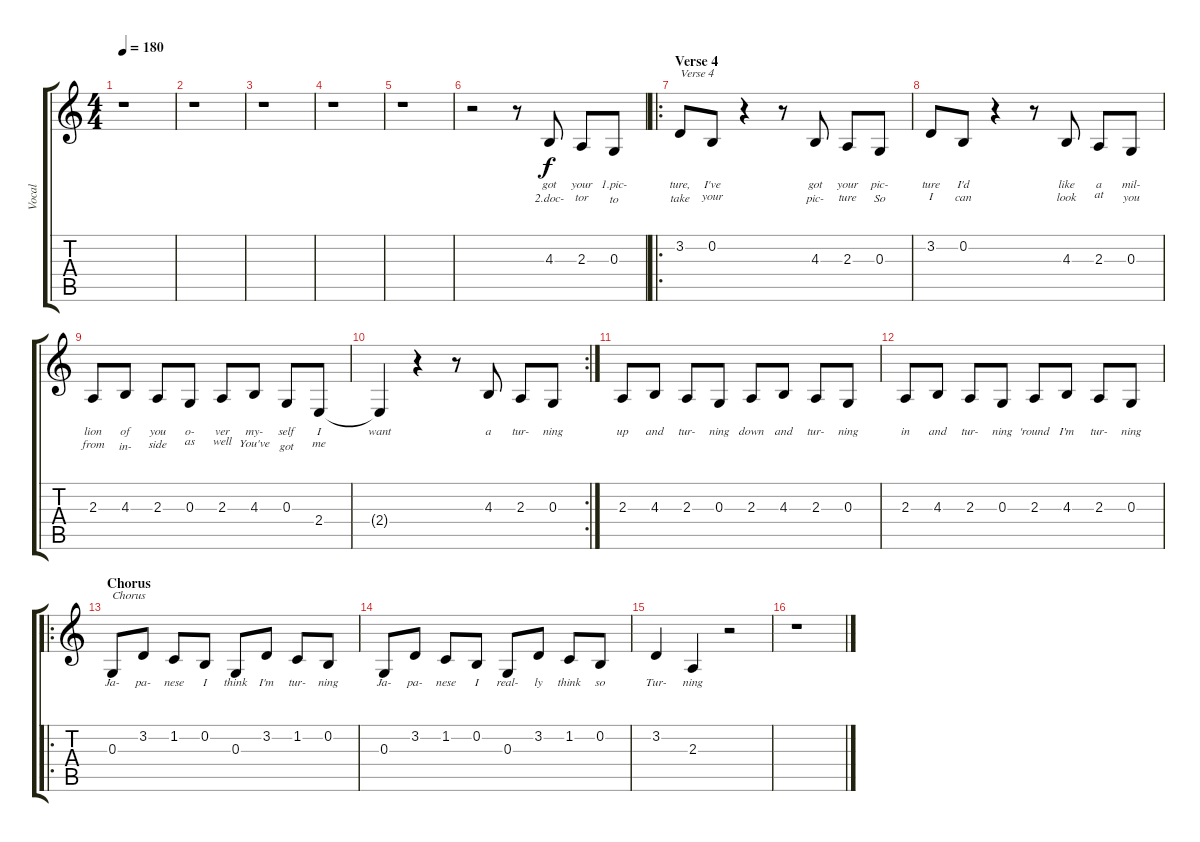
\track ("Vocal" "Vocal") {instrument lead2sawtooth}
\staff {score tabs}
\tuning (E4 B3 G3 D3 A2 E2) {hide}
\ts (4 4)
\tempo 180
\clef g2
\ks c
r.1{dy f} |
r.1 |
r.1 |
r.1 |
r.1 |
r.2 r.8 4.3.8{lyrics (0 "got") lyrics (1 "2.doc-") lyrics (2 "") lyrics (3 "") lyrics (4 "")} 2.3.8{lyrics (0 "your") lyrics (1 "tor") lyrics (2 "") lyrics (3 "") lyrics (4 "")} 0.3.8{lyrics (0 "1.pic-") lyrics (1 "to") lyrics (2 "") lyrics (3 "") lyrics (4 "")} |
\ro
\section ("" "Verse 4")
3.2.8{txt "Verse 4" lyrics (0 "ture,") lyrics (1 "take") lyrics (2 "") lyrics (3 "") lyrics (4 "")} 0.2.8{lyrics (0 "I've") lyrics (1 "your") lyrics (2 "") lyrics (3 "") lyrics (4 "")} r.4 r.8 4.3.8{lyrics (0 "got") lyrics (1 "pic-") lyrics (2 "") lyrics (3 "") lyrics (4 "")} 2.3.8{lyrics (0 "your") lyrics (1 "ture") lyrics (2 "") lyrics (3 "") lyrics (4 "")} 0.3.8{lyrics (0 "pic-") lyrics (1 "So") lyrics (2 "") lyrics (3 "") lyrics (4 "")} |
3.2.8{lyrics (0 "ture") lyrics (1 "I") lyrics (2 "") lyrics (3 "") lyrics (4 "")} 0.2.8{lyrics (0 "I'd") lyrics (1 "can") lyrics (2 "") lyrics (3 "") lyrics (4 "")} r.4 r.8 4.3.8{lyrics (0 "like") lyrics (1 "look") lyrics (2 "") lyrics (3 "") lyrics (4 "")} 2.3.8{lyrics (0 "a") lyrics (1 "at") lyrics (2 "") lyrics (3 "") lyrics (4 "")} 0.3.8{lyrics (0 "mil-") lyrics (1 "you") lyrics (2 "") lyrics (3 "") lyrics (4 "")} |
2.3.8{lyrics (0 "lion") lyrics (1 "from") lyrics (2 "") lyrics (3 "") lyrics (4 "")} 4.3.8{lyrics (0 "of") lyrics (1 "in-") lyrics (2 "") lyrics (3 "") lyrics (4 "")} 2.3.8{lyrics (0 "you") lyrics (1 "side") lyrics (2 "") lyrics (3 "") lyrics (4 "")} 0.3.8{lyrics (0 "o-") lyrics (1 "as") lyrics (2 "") lyrics (3 "") lyrics (4 "")} 2.3.8{lyrics (0 "ver") lyrics (1 "well") lyrics (2 "") lyrics (3 "") lyrics (4 "")} 4.3.8{lyrics (0 "my-") lyrics (1 "You've") lyrics (2 "") lyrics (3 "") lyrics (4 "")} 0.3.8{lyrics (0 "self") lyrics (1 "got") lyrics (2 "") lyrics (3 "") lyrics (4 "")} 2.4.8{lyrics (0 "I") lyrics (1 "me") lyrics (2 "") lyrics (3 "") lyrics (4 "")} |
\rc 2
2.4{t}.4{lyrics (0 "want") lyrics (1 "") lyrics (2 "") lyrics (3 "") lyrics (4 "")} r.4 r.8 4.3.8{lyrics (0 "a") lyrics (1 "") lyrics (2 "") lyrics (3 "") lyrics (4 "")} 2.3.8{lyrics (0 "tur-") lyrics (1 "") lyrics (2 "") lyrics (3 "") lyrics (4 "")} 0.3.8{lyrics (0 "ning") lyrics (1 "") lyrics (2 "") lyrics (3 "") lyrics (4 "")} |
2.3.8{lyrics (0 "up") lyrics (1 "") lyrics (2 "") lyrics (3 "") lyrics (4 "")} 4.3.8{lyrics (0 "and") lyrics (1 "") lyrics (2 "") lyrics (3 "") lyrics (4 "")} 2.3.8{lyrics (0 "tur-") lyrics (1 "") lyrics (2 "") lyrics (3 "") lyrics (4 "")} 0.3.8{lyrics (0 "ning") lyrics (1 "") lyrics (2 "") lyrics (3 "") lyrics (4 "")} 2.3.8{lyrics (0 "down") lyrics (1 "") lyrics (2 "") lyrics (3 "") lyrics (4 "")} 4.3.8{lyrics (0 "and") lyrics (1 "") lyrics (2 "") lyrics (3 "") lyrics (4 "")} 2.3.8{lyrics (0 "tur-") lyrics (1 "") lyrics (2 "") lyrics (3 "") lyrics (4 "")} 0.3.8{lyrics (0 "ning") lyrics (1 "") lyrics (2 "") lyrics (3 "") lyrics (4 "")} |
2.3.8{lyrics (0 "in") lyrics (1 "") lyrics (2 "") lyrics (3 "") lyrics (4 "")} 4.3.8{lyrics (0 "and") lyrics (1 "") lyrics (2 "") lyrics (3 "") lyrics (4 "")} 2.3.8{lyrics (0 "tur-") lyrics (1 "") lyrics (2 "") lyrics (3 "") lyrics (4 "")} 0.3.8{lyrics (0 "ning") lyrics (1 "") lyrics (2 "") lyrics (3 "") lyrics (4 "")} 2.3.8{lyrics (0 "'round") lyrics (1 "") lyrics (2 "") lyrics (3 "") lyrics (4 "")} 4.3.8{lyrics (0 "I'm") lyrics (1 "") lyrics (2 "") lyrics (3 "") lyrics (4 "")} 2.3.8{lyrics (0 "tur-") lyrics (1 "") lyrics (2 "") lyrics (3 "") lyrics (4 "")} 0.3.8{lyrics (0 "ning") lyrics (1 "") lyrics (2 "") lyrics (3 "") lyrics (4 "")} |
\ro
\section ("" "Chorus")
0.3.8{txt "Chorus" lyrics (0 "Ja-") lyrics (1 "") lyrics (2 "") lyrics (3 "") lyrics (4 "")} 3.2.8{lyrics (0 "pa-") lyrics (1 "") lyrics (2 "") lyrics (3 "") lyrics (4 "")} 1.2.8{lyrics (0 "nese") lyrics (1 "") lyrics (2 "") lyrics (3 "") lyrics (4 "")} 0.2.8{lyrics (0 "I") lyrics (1 "") lyrics (2 "") lyrics (3 "") lyrics (4 "")} 0.3.8{lyrics (0 "think") lyrics (1 "") lyrics (2 "") lyrics (3 "") lyrics (4 "")} 3.2.8{lyrics (0 "I'm") lyrics (1 "") lyrics (2 "") lyrics (3 "") lyrics (4 "")} 1.2.8{lyrics (0 "tur-") lyrics (1 "") lyrics (2 "") lyrics (3 "") lyrics (4 "")} 0.2.8{lyrics (0 "ning") lyrics (1 "") lyrics (2 "") lyrics (3 "") lyrics (4 "")} |
0.3.8{lyrics (0 "Ja-") lyrics (1 "") lyrics (2 "") lyrics (3 "") lyrics (4 "")} 3.2.8{lyrics (0 "pa-") lyrics (1 "") lyrics (2 "") lyrics (3 "") lyrics (4 "")} 1.2.8{lyrics (0 "nese") lyrics (1 "") lyrics (2 "") lyrics (3 "") lyrics (4 "")} 0.2.8{lyrics (0 "I") lyrics (1 "") lyrics (2 "") lyrics (3 "") lyrics (4 "")} 0.3.8{lyrics (0 "real-") lyrics (1 "") lyrics (2 "") lyrics (3 "") lyrics (4 "")} 3.2.8{lyrics (0 "ly") lyrics (1 "") lyrics (2 "") lyrics (3 "") lyrics (4 "")} 1.2.8{lyrics (0 "think") lyrics (1 "") lyrics (2 "") lyrics (3 "") lyrics (4 "")} 0.2.8{lyrics (0 "so") lyrics (1 "") lyrics (2 "") lyrics (3 "") lyrics (4 "")} |
3.2.4{lyrics (0 "Tur-") lyrics (1 "") lyrics (2 "") lyrics (3 "") lyrics (4 "")} 2.3.4{lyrics (0 "ning") lyrics (1 "") lyrics (2 "") lyrics (3 "") lyrics (4 "")} r.2 |
r.1
